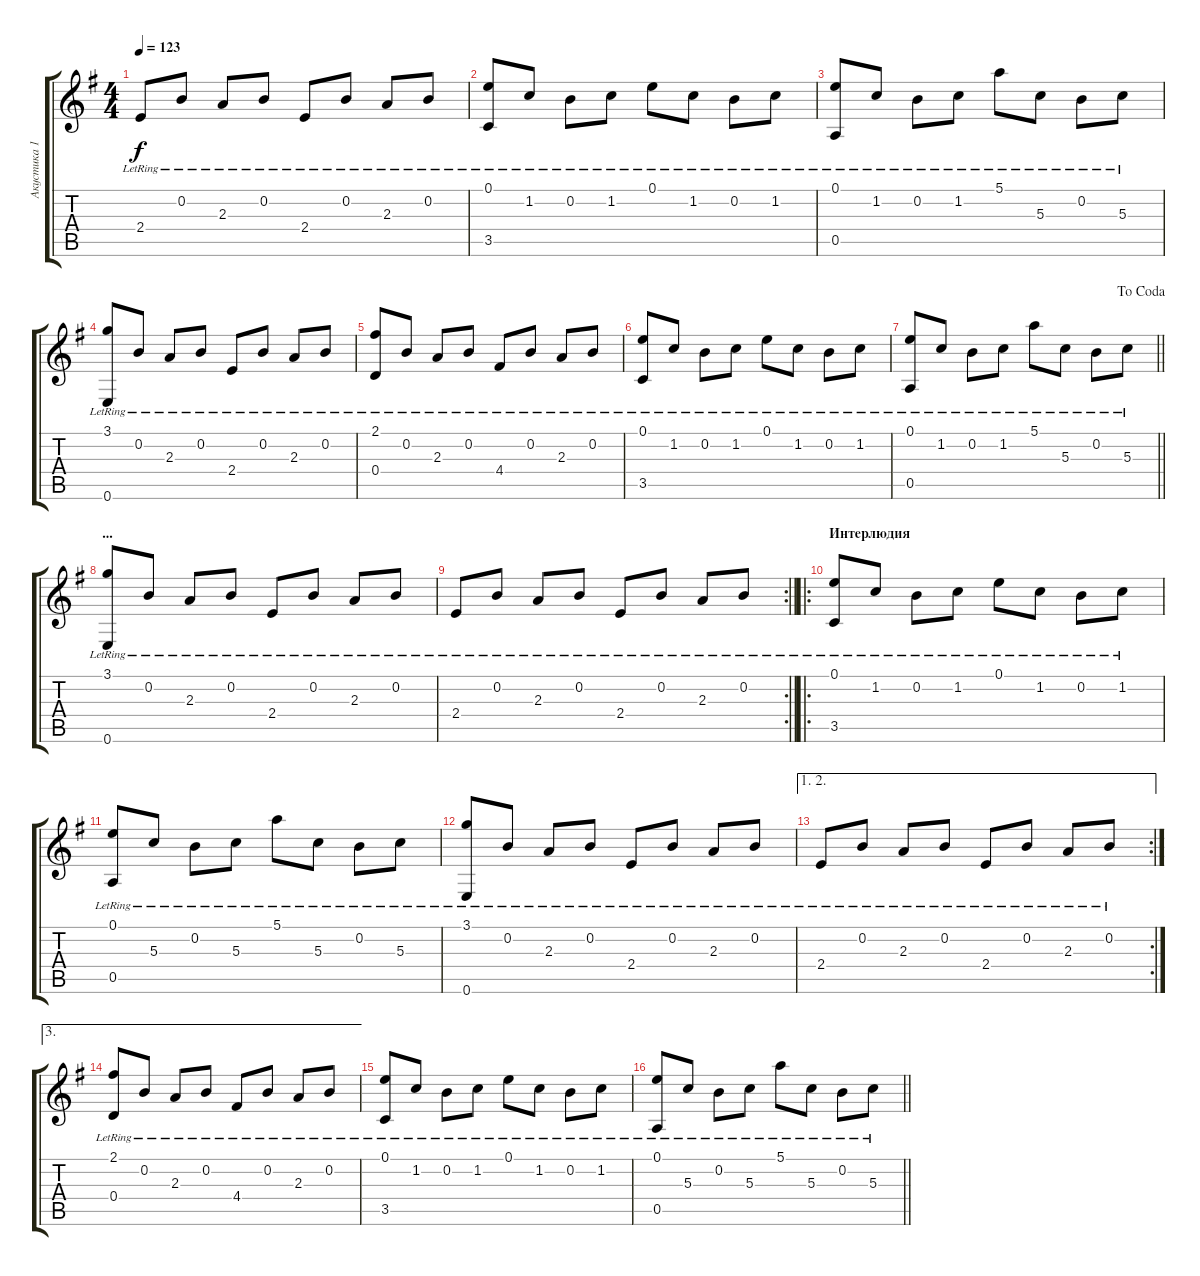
\track ("Акустика 1" "Акустика 1") {instrument acousticguitarsteel}
\staff {score tabs}
\tuning (E4 B3 G3 D3 A2 E2) {hide}
\ts (4 4)
\tempo 123
\clef g2
\ks g
2.4{lr}.8{dy f} 0.2{lr}.8 2.3{lr}.8 0.2{lr}.8 2.4{lr}.8 0.2{lr}.8 2.3{lr}.8 0.2{lr}.8 |
(0.1{lr} 3.5{lr}).8 1.2{lr}.8 0.2{lr}.8 1.2{lr}.8 0.1{lr}.8 1.2{lr}.8 0.2{lr}.8 1.2{lr}.8 |
(0.1{lr} 0.5{lr}).8 1.2{lr}.8 0.2{lr}.8 1.2{lr}.8 5.1{lr}.8 5.3{lr}.8 0.2{lr}.8 5.3{lr}.8 |
(3.1{lr} 0.6{lr}).8 0.2{lr}.8 2.3{lr}.8 0.2{lr}.8 2.4{lr}.8 0.2{lr}.8 2.3{lr}.8 0.2{lr}.8 |
(2.1{lr} 0.4{lr}).8 0.2{lr}.8 2.3{lr}.8 0.2{lr}.8 4.4{lr}.8 0.2{lr}.8 2.3{lr}.8 0.2{lr}.8 |
(0.1{lr} 3.5{lr}).8 1.2{lr}.8 0.2{lr}.8 1.2{lr}.8 0.1{lr}.8 1.2{lr}.8 0.2{lr}.8 1.2{lr}.8 |
\jump dacoda
\barLineRight lightlight
(0.1{lr} 0.5{lr}).8 1.2{lr}.8 0.2{lr}.8 1.2{lr}.8 5.1{lr}.8 5.3{lr}.8 0.2{lr}.8 5.3{lr}.8 |
\section ("" "...")
(3.1{lr} 0.6{lr}).8 0.2{lr}.8 2.3{lr}.8 0.2{lr}.8 2.4{lr}.8 0.2{lr}.8 2.3{lr}.8 0.2{lr}.8 |
\rc 2
\barLineRight lightlight
2.4{lr}.8 0.2{lr}.8 2.3{lr}.8 0.2{lr}.8 2.4{lr}.8 0.2{lr}.8 2.3{lr}.8 0.2{lr}.8 |
\ro
\section ("" "Интерлюдия")
(0.1{lr} 3.5{lr}).8 1.2{lr}.8 0.2{lr}.8 1.2{lr}.8 0.1{lr}.8 1.2{lr}.8 0.2{lr}.8 1.2{lr}.8 |
(0.1{lr} 0.5{lr}).8 5.3{lr}.8 0.2{lr}.8 5.3{lr}.8 5.1{lr}.8 5.3{lr}.8 0.2{lr}.8 5.3{lr}.8 |
(3.1{lr} 0.6{lr}).8 0.2{lr}.8 2.3{lr}.8 0.2{lr}.8 2.4{lr}.8 0.2{lr}.8 2.3{lr}.8 0.2{lr}.8 |
\ae (1 2)
\rc 2
2.4{lr}.8 0.2{lr}.8 2.3{lr}.8 0.2{lr}.8 2.4{lr}.8 0.2{lr}.8 2.3{lr}.8 0.2{lr}.8 |
\ae 3
(2.1{lr} 0.4{lr}).8 0.2{lr}.8 2.3{lr}.8 0.2{lr}.8 4.4{lr}.8 0.2{lr}.8 2.3{lr}.8 0.2{lr}.8 |
(0.1{lr} 3.5{lr}).8 1.2{lr}.8 0.2{lr}.8 1.2{lr}.8 0.1{lr}.8 1.2{lr}.8 0.2{lr}.8 1.2{lr}.8 |
\barLineRight lightlight
(0.1{lr} 0.5{lr}).8 5.3{lr}.8 0.2{lr}.8 5.3{lr}.8 5.1{lr}.8 5.3{lr}.8 0.2{lr}.8 5.3{lr}.8
